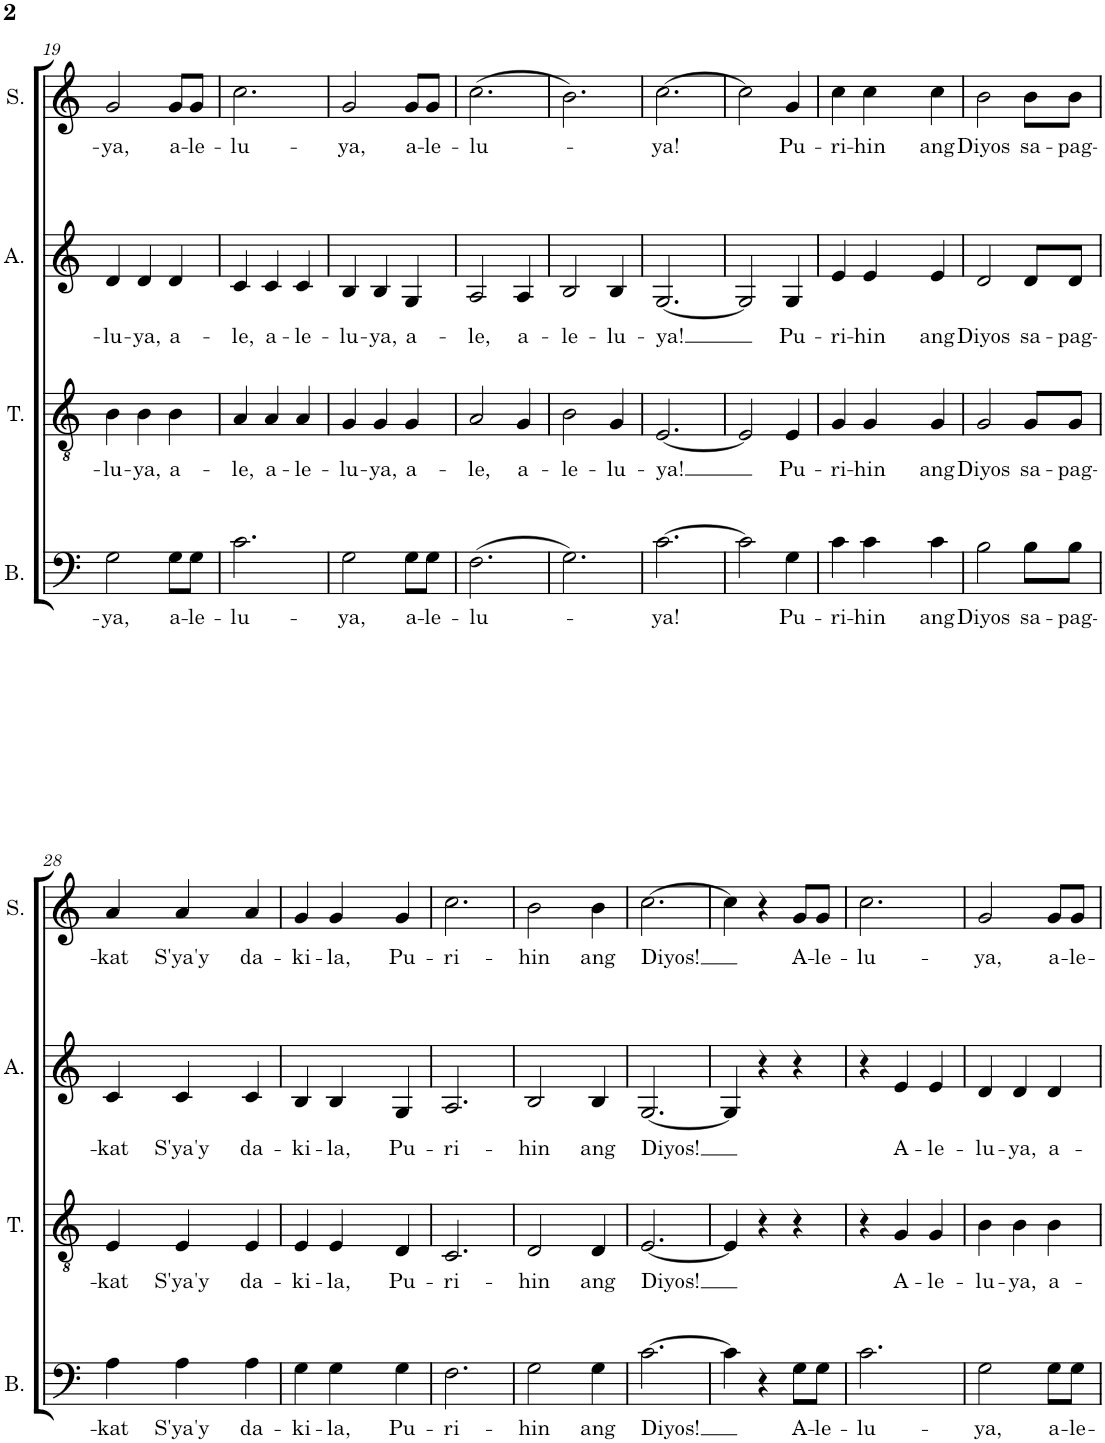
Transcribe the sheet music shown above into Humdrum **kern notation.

**kern	**text	**kern	**text	**kern	**text	**kern	**text
*part4	*part4	*part3	*part3	*part2	*part2	*part1	*part1
*staff4	*staff4	*staff3	*staff3	*staff2	*staff2	*staff1	*staff1
*I"Bass	*	*I"Tenor	*	*I"Alto	*	*I"Soprano	*
*I'B.	*	*I'T.	*	*I'A.	*	*I'S.	*
!!LO:PB:g=z
*clefF4	*	*clefGv2	*	*clefG2	*	*clefG2	*
*k[]	*	*k[]	*	*k[]	*	*k[]	*
*M3/4	*	*M3/4	*	*M3/4	*	*M3/4	*
=19	=19	=19	=19	=19	=19	=19	=19
!	!LO:LY:b	!	!LO:LY:b	!	!LO:LY:b	!	!LO:LY:b
2G\	-ya,	4B\	-lu-	4d/	-lu-	2g/	-ya,
!	!	!	!LO:LY:b	!	!LO:LY:b	!	!
.	.	4B\	-ya,	4d/	-ya,	.	.
!	!LO:LY:b	!	!LO:LY:b	!	!LO:LY:b	!	!LO:LY:b
8G\L	a-	4B\	a-	4d/	a-	8g/L	a-
!	!LO:LY:b	!	!	!	!	!	!LO:LY:b
8G\J	-le-	.	.	.	.	8g/J	-le-
=20	=20	=20	=20	=20	=20	=20	=20
!	!LO:LY:b	!	!LO:LY:b	!	!LO:LY:b	!	!LO:LY:b
2.c\	-lu-	4A/	-le,	4c/	-le,	2.cc\	-lu-
!	!	!	!LO:LY:b	!	!LO:LY:b	!	!
.	.	4A/	a-	4c/	a-	.	.
!	!	!	!LO:LY:b	!	!LO:LY:b	!	!
.	.	4A/	-le-	4c/	-le-	.	.
=21	=21	=21	=21	=21	=21	=21	=21
!	!LO:LY:b	!	!LO:LY:b	!	!LO:LY:b	!	!LO:LY:b
2G\	-ya,	4G/	-lu-	4B/	-lu-	2g/	-ya,
!	!	!	!LO:LY:b	!	!LO:LY:b	!	!
.	.	4G/	-ya,	4B/	-ya,	.	.
!	!LO:LY:b	!	!LO:LY:b	!	!LO:LY:b	!	!LO:LY:b
8G\L	a-	4G/	a-	4G/	a-	8g/L	a-
!	!LO:LY:b	!	!	!	!	!	!LO:LY:b
8G\J	-le-	.	.	.	.	8g/J	-le-
=22	=22	=22	=22	=22	=22	=22	=22
!	!LO:LY:b	!	!LO:LY:b	!	!LO:LY:b	!	!LO:LY:b
(2.F\	-lu-	2A/	-le,	2A/	-le,	(2.cc\	-lu-
!	!	!	!LO:LY:b	!	!LO:LY:b	!	!
.	.	4G/	a-	4A/	a-	.	.
=23	=23	=23	=23	=23	=23	=23	=23
!	!	!	!LO:LY:b	!	!LO:LY:b	!	!
2.G\)	.	2B\	-le-	2B/	-le-	2.b\)	.
!	!	!	!LO:LY:b	!	!LO:LY:b	!	!
.	.	4G/	-lu-	4B/	-lu-	.	.
=24	=24	=24	=24	=24	=24	=24	=24
!	!LO:LY:b	!	!LO:LY:b	!	!LO:LY:b	!	!LO:LY:b
[2.c\	-ya!	[2.E/	-ya!	[2.G/	-ya!	[2.cc\	-ya!
=25	=25	=25	=25	=25	=25	=25	=25
2c\]	.	2E/]	.	2G/]	.	2cc\]	.
!	!LO:LY:b	!	!LO:LY:b	!	!LO:LY:b	!	!LO:LY:b
4G\	Pu-	4E/	Pu-	4G/	Pu-	4g/	Pu-
=26	=26	=26	=26	=26	=26	=26	=26
!	!LO:LY:b	!	!LO:LY:b	!	!LO:LY:b	!	!LO:LY:b
4c\	-ri-	4G/	-ri-	4e/	-ri-	4cc\	-ri-
!	!LO:LY:b	!	!LO:LY:b	!	!LO:LY:b	!	!LO:LY:b
4c\	-hin	4G/	-hin	4e/	-hin	4cc\	-hin
!	!LO:LY:b	!	!LO:LY:b	!	!LO:LY:b	!	!LO:LY:b
4c\	ang	4G/	ang	4e/	ang	4cc\	ang
=27	=27	=27	=27	=27	=27	=27	=27
!	!LO:LY:b	!	!LO:LY:b	!	!LO:LY:b	!	!LO:LY:b
2B\	Diyos	2G/	Diyos	2d/	Diyos	2b\	Diyos
!	!LO:LY:b	!	!LO:LY:b	!	!LO:LY:b	!	!LO:LY:b
8B\L	sa-	8G/L	sa-	8d/L	sa-	8b\L	sa-
!	!LO:LY:b	!	!LO:LY:b	!	!LO:LY:b	!	!LO:LY:b
8B\J	-pag-	8G/J	-pag-	8d/J	-pag-	8b\J	-pag-
!!LO:LB:g=z
=28	=28	=28	=28	=28	=28	=28	=28
!	!LO:LY:b	!	!LO:LY:b	!	!LO:LY:b	!	!LO:LY:b
4A\	-kat	4E/	-kat	4c/	-kat	4a/	-kat
!	!LO:LY:b	!	!LO:LY:b	!	!LO:LY:b	!	!LO:LY:b
4A\	S'ya'y	4E/	S'ya'y	4c/	S'ya'y	4a/	S'ya'y
!	!LO:LY:b	!	!LO:LY:b	!	!LO:LY:b	!	!LO:LY:b
4A\	da-	4E/	da-	4c/	da-	4a/	da-
=29	=29	=29	=29	=29	=29	=29	=29
!	!LO:LY:b	!	!LO:LY:b	!	!LO:LY:b	!	!LO:LY:b
4G\	-ki-	4E/	-ki-	4B/	-ki-	4g/	-ki-
!	!LO:LY:b	!	!LO:LY:b	!	!LO:LY:b	!	!LO:LY:b
4G\	-la,	4E/	-la,	4B/	-la,	4g/	-la,
!	!LO:LY:b	!	!LO:LY:b	!	!LO:LY:b	!	!LO:LY:b
4G\	Pu-	4D/	Pu-	4G/	Pu-	4g/	Pu-
=30	=30	=30	=30	=30	=30	=30	=30
!	!LO:LY:b	!	!LO:LY:b	!	!LO:LY:b	!	!LO:LY:b
2.F\	-ri-	2.C/	-ri-	2.A/	-ri-	2.cc\	-ri-
=31	=31	=31	=31	=31	=31	=31	=31
!	!LO:LY:b	!	!LO:LY:b	!	!LO:LY:b	!	!LO:LY:b
2G\	-hin	2D/	-hin	2B/	-hin	2b\	-hin
!	!LO:LY:b	!	!LO:LY:b	!	!LO:LY:b	!	!LO:LY:b
4G\	ang	4D/	ang	4B/	ang	4b\	ang
=32	=32	=32	=32	=32	=32	=32	=32
!	!LO:LY:b	!	!LO:LY:b	!	!LO:LY:b	!	!LO:LY:b
[2.c\	Diyos!	[2.E/	Diyos!	[2.G/	Diyos!	[2.cc\	Diyos!
=33	=33	=33	=33	=33	=33	=33	=33
4c\]	.	4E/]	.	4G/]	.	4cc\]	.
4r	.	4r	.	4r	.	4r	.
!	!LO:LY:b	!	!	!	!	!	!LO:LY:b
8G\L	A-	4r	.	4r	.	8g/L	A-
!	!LO:LY:b	!	!	!	!	!	!LO:LY:b
8G\J	-le-	.	.	.	.	8g/J	-le-
=34	=34	=34	=34	=34	=34	=34	=34
!	!LO:LY:b	!	!	!	!	!	!LO:LY:b
2.c\	-lu-	4r	.	4r	.	2.cc\	-lu-
!	!	!	!LO:LY:b	!	!LO:LY:b	!	!
.	.	4G/	A-	4e/	A-	.	.
!	!	!	!LO:LY:b	!	!LO:LY:b	!	!
.	.	4G/	-le-	4e/	-le-	.	.
=35	=35	=35	=35	=35	=35	=35	=35
!	!LO:LY:b	!	!LO:LY:b	!	!LO:LY:b	!	!LO:LY:b
2G\	-ya,	4B\	-lu-	4d/	-lu-	2g/	-ya,
!	!	!	!LO:LY:b	!	!LO:LY:b	!	!
.	.	4B\	-ya,	4d/	-ya,	.	.
!	!LO:LY:b	!	!LO:LY:b	!	!LO:LY:b	!	!LO:LY:b
8G\L	a-	4B\	a-	4d/	a-	8g/L	a-
!	!LO:LY:b	!	!	!	!	!	!LO:LY:b
8G\J	-le-	.	.	.	.	8g/J	-le-
=	=	=	=	=	=	=	=
*-	*-	*-	*-	*-	*-	*-	*-
